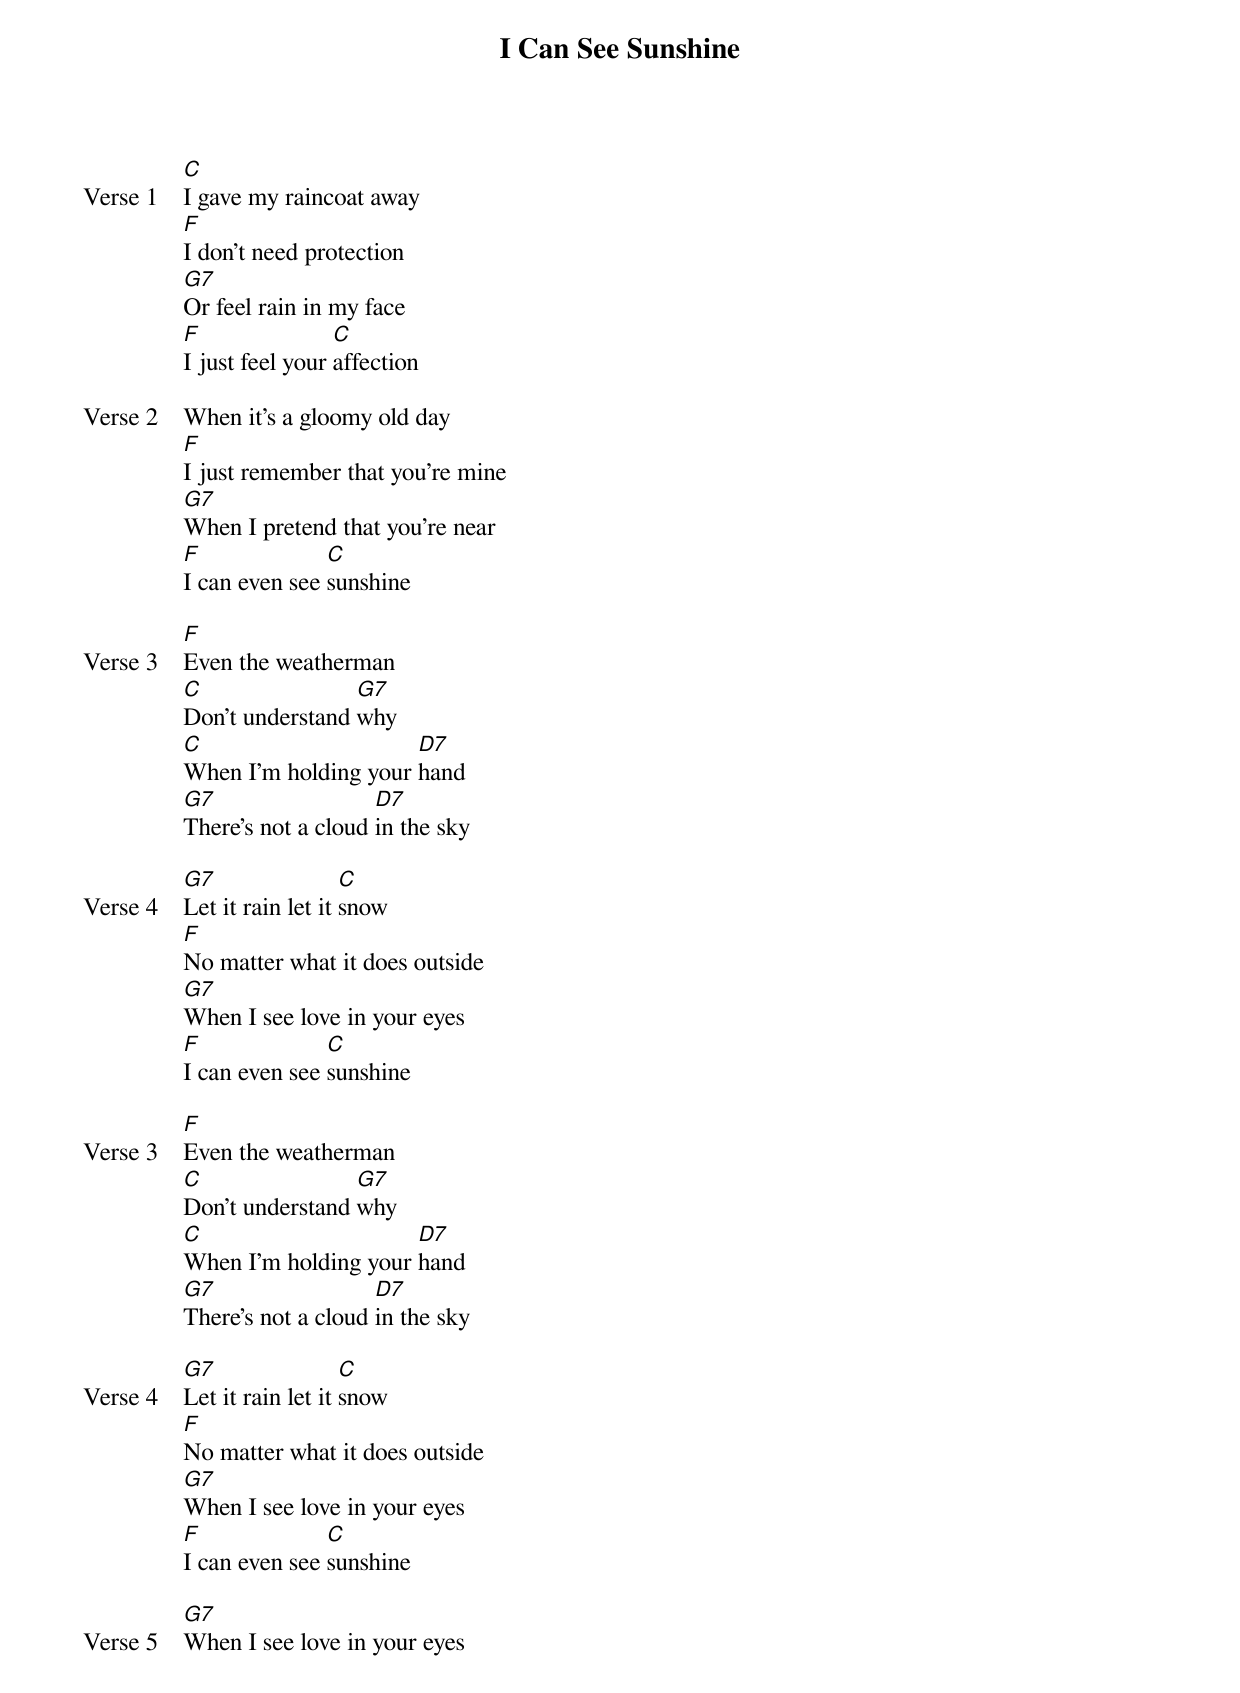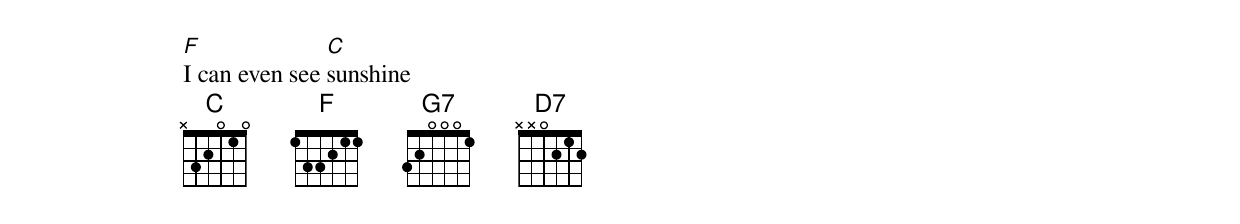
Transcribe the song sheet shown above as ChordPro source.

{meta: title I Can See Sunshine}
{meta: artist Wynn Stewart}
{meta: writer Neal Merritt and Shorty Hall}

{start_of_verse: Verse 1}
[C]I gave my raincoat away
[F]I don't need protection
[G7]Or feel rain in my face
[F]I just feel your [C]affection
{end_of_verse}

{start_of_verse: Verse 2}
When it's a gloomy old day
[F]I just remember that you're mine
[G7]When I pretend that you're near
[F]I can even see [C]sunshine
{end_of_verse}

{start_of_verse: Verse 3}
[F]Even the weatherman
[C]Don't understand [G7]why
[C]When I'm holding your [D7]hand
[G7]There's not a cloud [D7]in the sky
{end_of_verse}

{start_of_verse: Verse 4}
[G7]Let it rain let it [C]snow
[F]No matter what it does outside
[G7]When I see love in your eyes
[F]I can even see [C]sunshine
{end_of_verse}

{start_of_verse: Verse 3}
[F]Even the weatherman
[C]Don't understand [G7]why
[C]When I'm holding your [D7]hand
[G7]There's not a cloud [D7]in the sky
{end_of_verse}

{start_of_verse: Verse 4}
[G7]Let it rain let it [C]snow
[F]No matter what it does outside
[G7]When I see love in your eyes
[F]I can even see [C]sunshine
{end_of_verse}

{start_of_verse: Verse 5}
[G7]When I see love in your eyes
[F]I can even see [C]sunshine
{end_of_verse}
